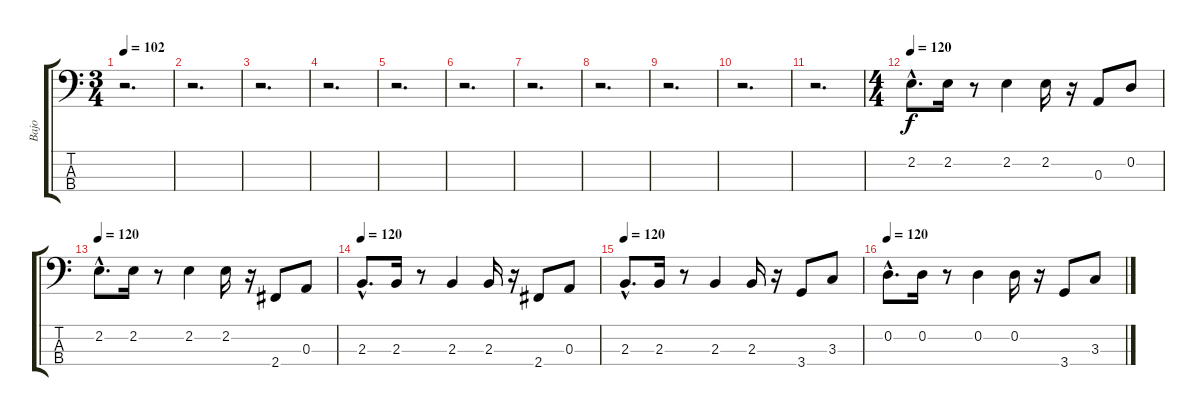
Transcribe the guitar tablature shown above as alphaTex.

\track ("Bajo" "Bajo") {instrument electricbasspick}
\staff {score tabs}
\tuning (G2 D2 A1 E1) {hide}
\ts (3 4)
\tempo 102
\clef f4
\ks c
r.2{d dy f} |
r.2{d} |
r.2{d} |
r.2{d} |
r.2{d} |
r.2{d} |
r.2{d} |
r.2{d} |
r.2{d} |
r.2{d} |
r.2{d} |
\ts (4 4)
\tempo 120
2.2{hac}.8{d} 2.2.16 r.8 2.2.4 2.2.16 r.16 0.3.8 0.2.8 |
\tempo 120
2.2{hac}.8{d} 2.2.16 r.8 2.2.4 2.2.16 r.16 2.4.8 0.3.8 |
\tempo 120
2.3{hac}.8{d} 2.3.16 r.8 2.3.4 2.3.16 r.16 2.4.8 0.3.8 |
\tempo 120
2.3{hac}.8{d} 2.3.16 r.8 2.3.4 2.3.16 r.16 3.4.8 3.3.8 |
\tempo 120
0.2{hac}.8{d} 0.2.16 r.8 0.2.4 0.2.16 r.16 3.4.8 3.3.8
